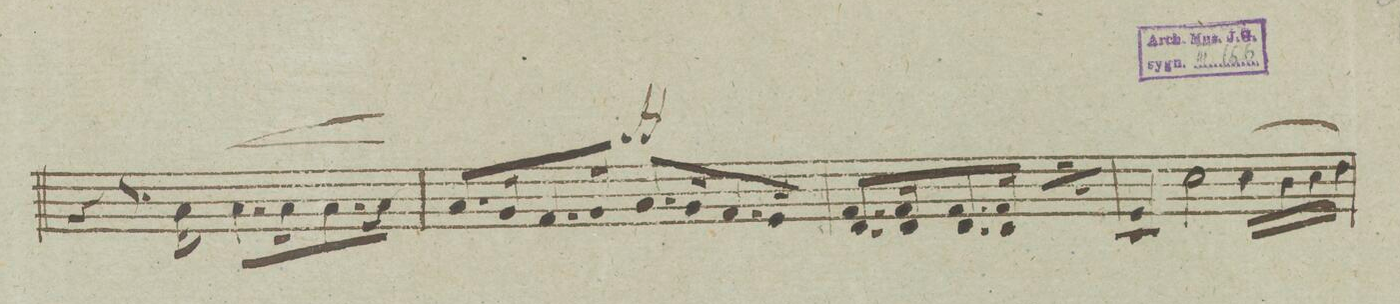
**kern	**dynam
*I"Violino. 2do	*
*clefG2	*
*k[]	*
*met(c)	*
*M4/4	*
4r	.
8.r	.
16a\	<
8.a\L	.
16a\K	.
8.a\	.
16a\Jk	[[
=38	=38
8.a/L	.
16g/K	.
8.f/	.
16g/Jk	.
8.a/L	ff
16g/K	.
8.f/	.
16e/Jk	.
=39	=39
8.f/L 8.d/	.
16f/K 16d/	.
8.f/ 8.d/	.
16f/Jk 16d/	.
*rep	*
8.f/L 8.d/	.
16f/K 16d/	.
8.f/ 8.d/	.
16f/Jk 16d/	.
*Xrep	*
=40	=40
4e/ 4c/	.
2cc\	.
(16cc\LL	.
16b\	.
16cc\	.
16dd\JJ)	.
=41	=41
*-	*-
